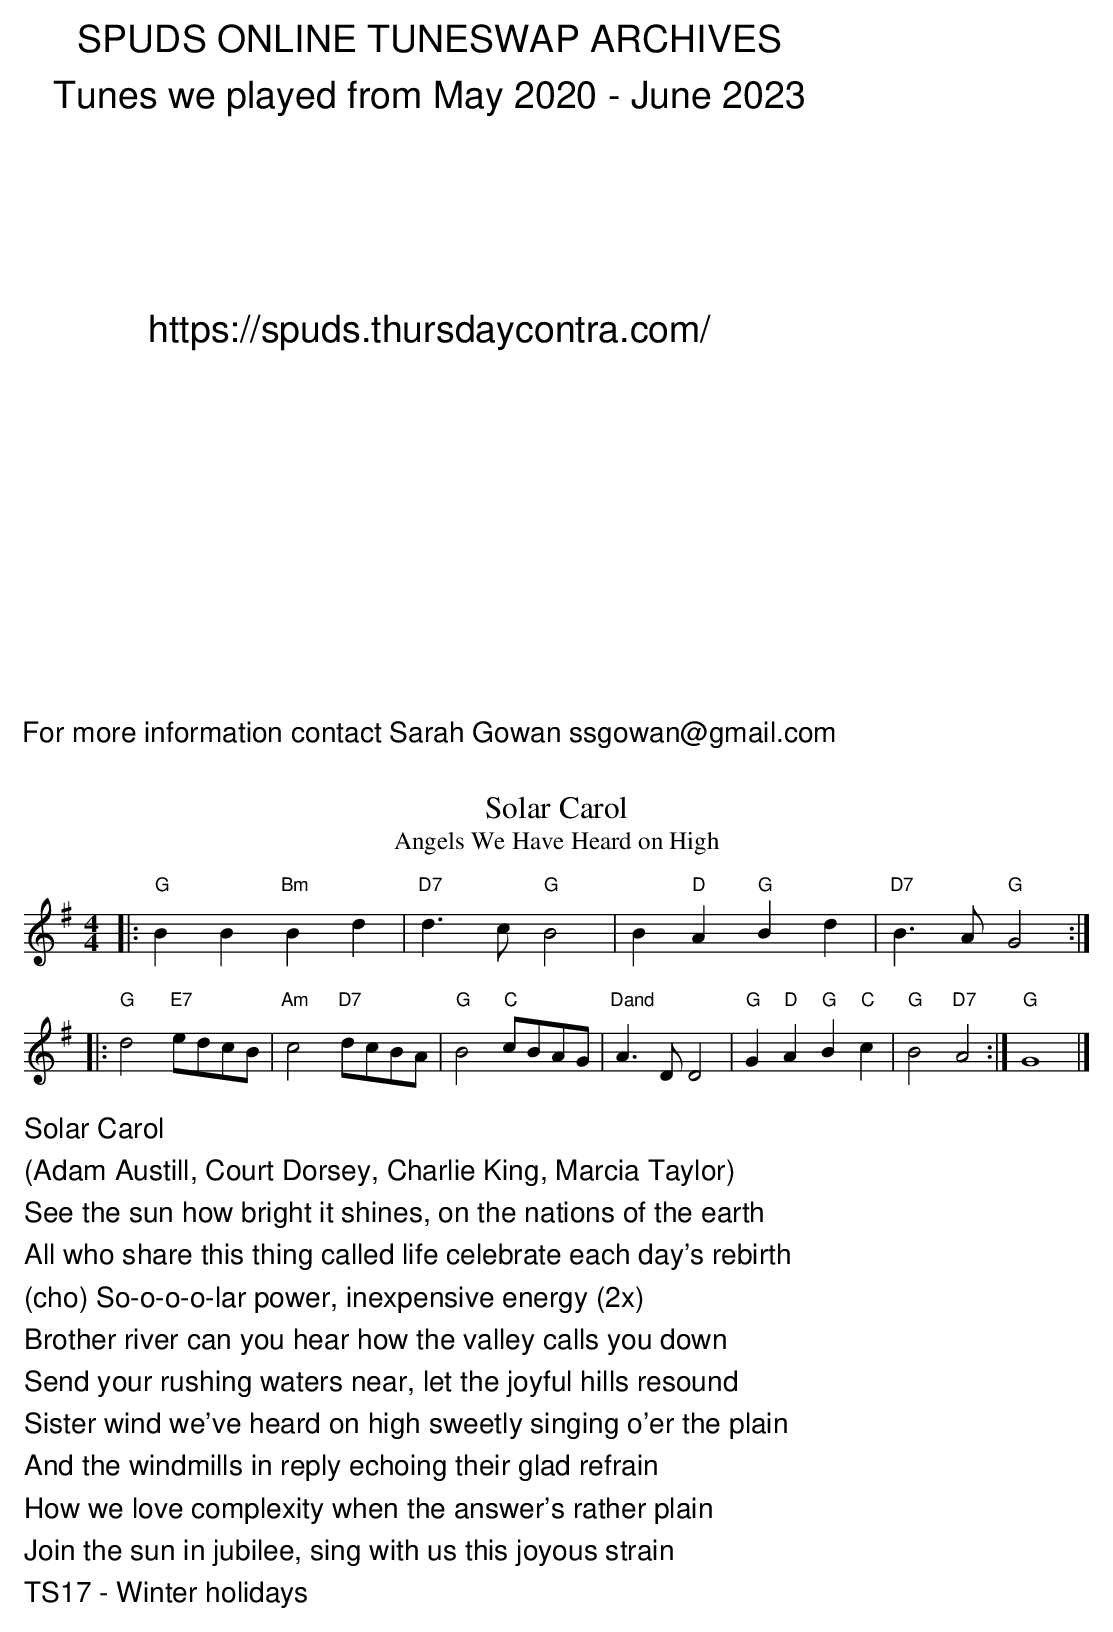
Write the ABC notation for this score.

X:1
T:Solar Carol
T:Angels We Have Heard on High
M:4/4
L:1/4
K:G
|: "G"BB "Bm"Bd | "D7"d>c "G"B2 \
| B"D"A "G"Bd | "D7"B>A "G"G2 :|
|: "G"d2 "E7"e/2d/2c/2B/2 | "Am"c2 "D7"d/2c/2B/2A/2 \
| "G"B2 "C"c/2B/2A/2G/2 | "Dand"A>D D2 \
| "G"G"D"A "G"B "C"c | "G"B2 "D7"A2 :| "G"G4 |]
